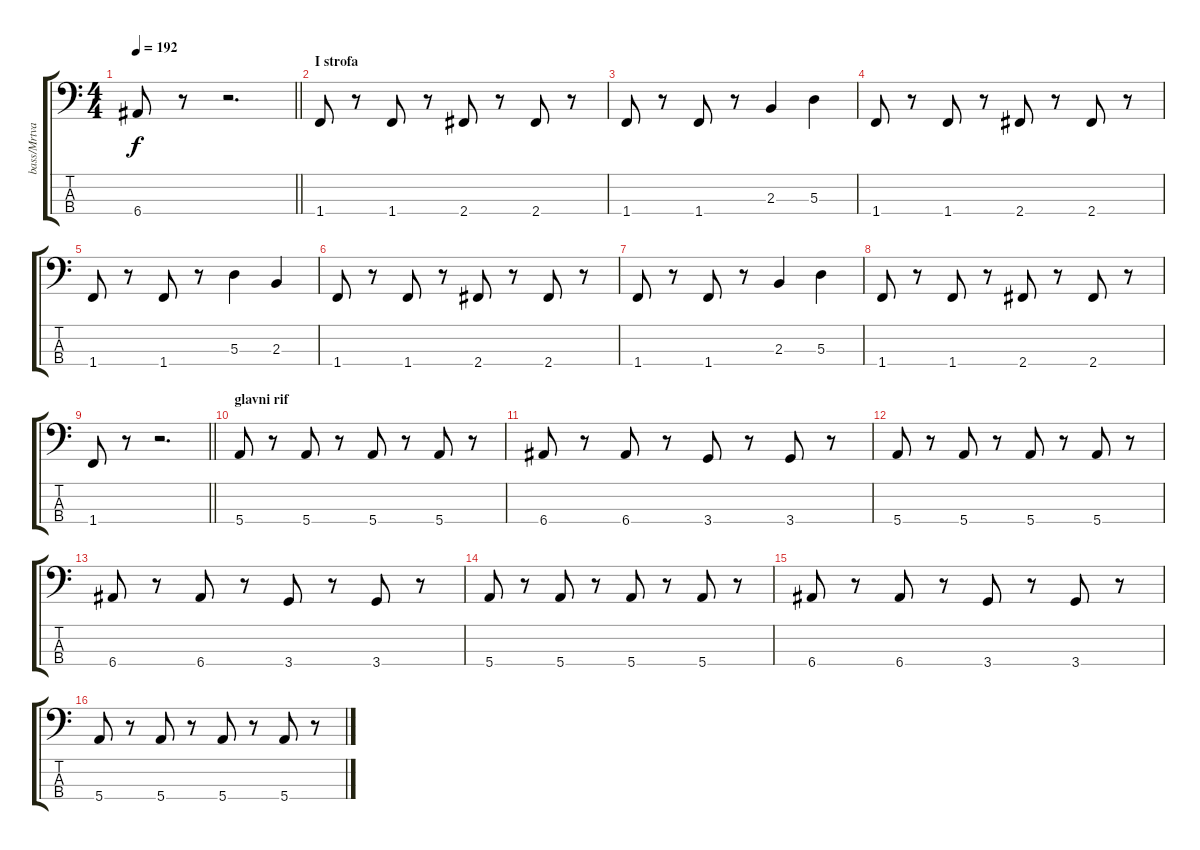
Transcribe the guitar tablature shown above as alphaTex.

\track ("bass/Mrtvac Krvnik" "bass/Mrtva") {instrument electricbassfinger}
\staff {score tabs}
\tuning (G2 D2 A1 E1) {hide}
\ts (4 4)
\tempo 192
\clef f4
\barLineRight lightlight
\ks c
6.4.8{dy f} r.8 r.2{d} |
\section ("" "I strofa")
1.4.8 r.8 1.4.8 r.8 2.4.8 r.8 2.4.8 r.8 |
1.4.8 r.8 1.4.8 r.8 2.3.4 5.3.4 |
1.4.8 r.8 1.4.8 r.8 2.4.8 r.8 2.4.8 r.8 |
1.4.8 r.8 1.4.8 r.8 5.3.4 2.3.4 |
1.4.8 r.8 1.4.8 r.8 2.4.8 r.8 2.4.8 r.8 |
1.4.8 r.8 1.4.8 r.8 2.3.4 5.3.4 |
1.4.8 r.8 1.4.8 r.8 2.4.8 r.8 2.4.8 r.8 |
\barLineRight lightlight
1.4.8 r.8 r.2{d} |
\section ("" "glavni rif")
5.4.8 r.8 5.4.8 r.8 5.4.8 r.8 5.4.8 r.8 |
6.4.8 r.8 6.4.8 r.8 3.4.8 r.8 3.4.8 r.8 |
5.4.8 r.8 5.4.8 r.8 5.4.8 r.8 5.4.8 r.8 |
6.4.8 r.8 6.4.8 r.8 3.4.8 r.8 3.4.8 r.8 |
5.4.8 r.8 5.4.8 r.8 5.4.8 r.8 5.4.8 r.8 |
6.4.8 r.8 6.4.8 r.8 3.4.8 r.8 3.4.8 r.8 |
5.4.8 r.8 5.4.8 r.8 5.4.8 r.8 5.4.8 r.8
